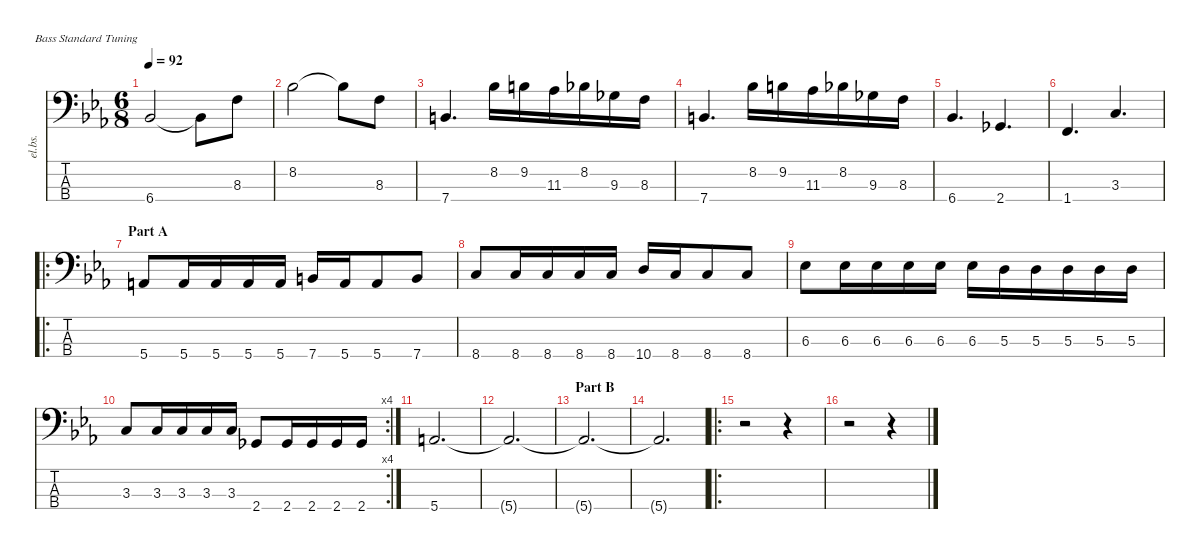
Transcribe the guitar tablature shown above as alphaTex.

\defaultSystemsLayout 4
\hideDynamics
\bracketExtendMode nobrackets
\track ("Bass - Martin Lopez" "el.bs.") {instrument electricbassfinger}
\staff {score tabs}
\tuning (G2 D2 A1 E1)
\ts (6 8)
\tempo 92
\clef f4
\ks cminor
6.4{acc b}.2{dy f} 6.4{t acc b}.8 8.3{acc forcenatural}.8 |
8.2{acc b}.2 8.2{t acc b}.8 8.3{acc forcenatural}.8 |
7.4{acc forcenatural}.4{d} 8.2{acc b}.16 9.2{acc forcenatural}.16 11.3{acc b}.16 8.2{acc b}.16 9.3{acc b}.16 8.3{acc forcenatural}.16 |
7.4{acc forcenatural}.4{d} 8.2{acc b}.16 9.2{acc forcenatural}.16 11.3{acc b}.16 8.2{acc b}.16 9.3{acc b}.16 8.3{acc forcenatural}.16 |
6.4{acc b}.4{d} 2.4{acc b}.4{d} |
1.4{acc forcenatural}.4{d} 3.3{acc forcenatural}.4{d} |
\ro
\section ("" "Part A")
5.4{acc forcenatural}.8 5.4{acc forcenatural}.16 5.4{acc forcenatural}.16 5.4{acc forcenatural}.16 5.4{acc forcenatural}.16 7.4{acc forcenatural}.16 5.4{acc forcenatural}.16 5.4{acc forcenatural}.8 7.4{acc forcenatural}.8 |
8.4{acc forcenatural}.8 8.4{acc forcenatural}.16 8.4{acc forcenatural}.16 8.4{acc forcenatural}.16 8.4{acc forcenatural}.16 10.4{acc forcenatural}.16 8.4{acc forcenatural}.16 8.4{acc forcenatural}.8 8.4{acc forcenatural}.8 |
6.3{acc b}.8 6.3{acc b}.16 6.3{acc b}.16 6.3{acc b}.16 6.3{acc b}.16 6.3{acc b}.16 5.3{acc forcenatural}.16 5.3{acc forcenatural}.16 5.3{acc forcenatural}.16 5.3{acc forcenatural}.16 5.3{acc forcenatural}.16 |
\rc 4
3.3{acc forcenatural}.8 3.3{acc forcenatural}.16 3.3{acc forcenatural}.16 3.3{acc forcenatural}.16 3.3{acc forcenatural}.16 2.4{acc b}.8 2.4{acc b}.16 2.4{acc b}.16 2.4{acc b}.16 2.4{acc b}.16 |
5.4{acc forcenatural}.2{d} |
5.4{t acc forcenatural}.2{d} |
\section ("" "Part B")
5.4{t acc forcenatural}.2{d} |
5.4{t acc forcenatural}.2{d} |
\ro
r.2 r.4 |
r.2 r.4
